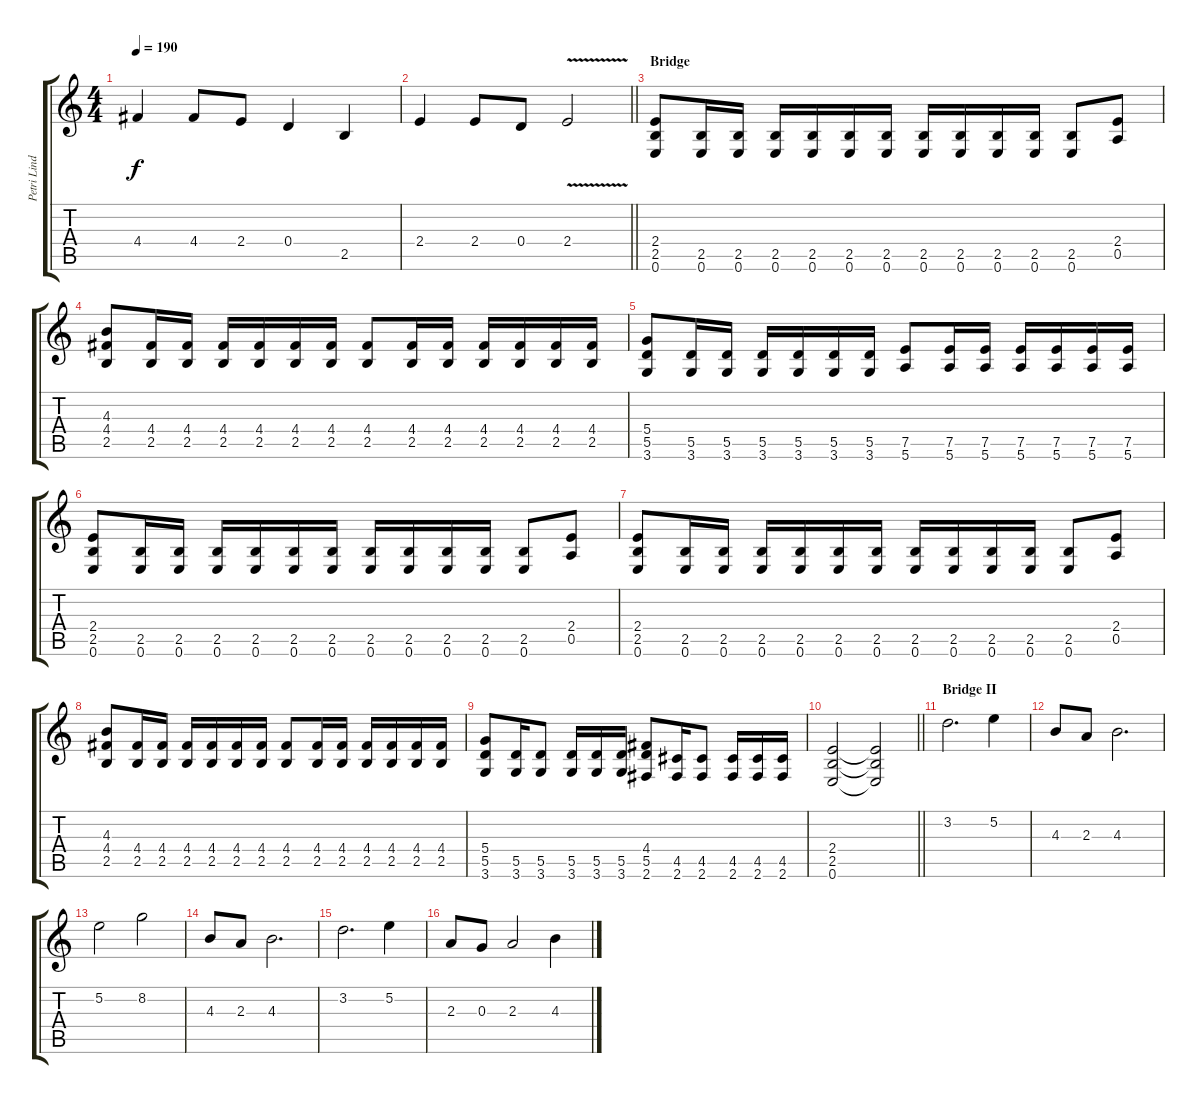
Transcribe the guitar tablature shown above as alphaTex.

\track ("Petri Lindroos" "Petri Lind") {instrument distortionguitar}
\staff {score tabs}
\tuning (E4 B3 G3 D3 A2 E2) {hide}
\ts (4 4)
\tempo 190
\clef g2
\ks c
4.4{t}.4{dy f} 4.4.8 2.4.8 0.4.4 2.5.4 |
\barLineRight lightlight
2.4.4 2.4.8 0.4.8 2.4{v}.2 |
\section ("" "Bridge")
(2.4 2.5 0.6).8{volume 14} (2.5 0.6).16 (2.5 0.6).16 (2.5 0.6).16 (2.5 0.6).16 (2.5 0.6).16 (2.5 0.6).16 (2.5 0.6).16 (2.5 0.6).16 (2.5 0.6).16 (2.5 0.6).16 (2.5 0.6).8 (2.4 0.5).8 |
(4.3 4.4 2.5).8 (4.4 2.5).16 (4.4 2.5).16 (4.4 2.5).16 (4.4 2.5).16 (4.4 2.5).16 (4.4 2.5).16 (4.4 2.5).8 (4.4 2.5).16 (4.4 2.5).16 (4.4 2.5).16 (4.4 2.5).16 (4.4 2.5).16 (4.4 2.5).16 |
(5.4 5.5 3.6).8 (5.5 3.6).16 (5.5 3.6).16 (5.5 3.6).16 (5.5 3.6).16 (5.5 3.6).16 (5.5 3.6).16 (7.5 5.6).8 (7.5 5.6).16 (7.5 5.6).16 (7.5 5.6).16 (7.5 5.6).16 (7.5 5.6).16 (7.5 5.6).16 |
(2.4 2.5 0.6).8 (2.5 0.6).16 (2.5 0.6).16 (2.5 0.6).16 (2.5 0.6).16 (2.5 0.6).16 (2.5 0.6).16 (2.5 0.6).16 (2.5 0.6).16 (2.5 0.6).16 (2.5 0.6).16 (2.5 0.6).8 (2.4 0.5).8 |
(2.4 2.5 0.6).8 (2.5 0.6).16 (2.5 0.6).16 (2.5 0.6).16 (2.5 0.6).16 (2.5 0.6).16 (2.5 0.6).16 (2.5 0.6).16 (2.5 0.6).16 (2.5 0.6).16 (2.5 0.6).16 (2.5 0.6).8 (2.4 0.5).8 |
(4.3 4.4 2.5).8 (4.4 2.5).16 (4.4 2.5).16 (4.4 2.5).16 (4.4 2.5).16 (4.4 2.5).16 (4.4 2.5).16 (4.4 2.5).8 (4.4 2.5).16 (4.4 2.5).16 (4.4 2.5).16 (4.4 2.5).16 (4.4 2.5).16 (4.4 2.5).16 |
(5.4 5.5 3.6).8 (5.5 3.6).16 (5.5 3.6).8 (5.5 3.6).16 (5.5 3.6).16 (5.5 3.6).16 (4.4 5.5 2.6).8 (4.5 2.6).16 (4.5 2.6).8 (4.5 2.6).16 (4.5 2.6).16 (4.5 2.6).16 |
\barLineRight lightlight
(2.4 2.5 0.6).2 (2.4{t} 2.5{t} 0.6{t}).2 |
\section ("" "Bridge II")
3.2.2{d} 5.2.4 |
4.3.8 2.3.8 4.3.2{d} |
5.2.2 8.2.2 |
4.3.8 2.3.8 4.3.2{d} |
3.2.2{d} 5.2.4 |
2.3.8 0.3.8 2.3.2 4.3.4
